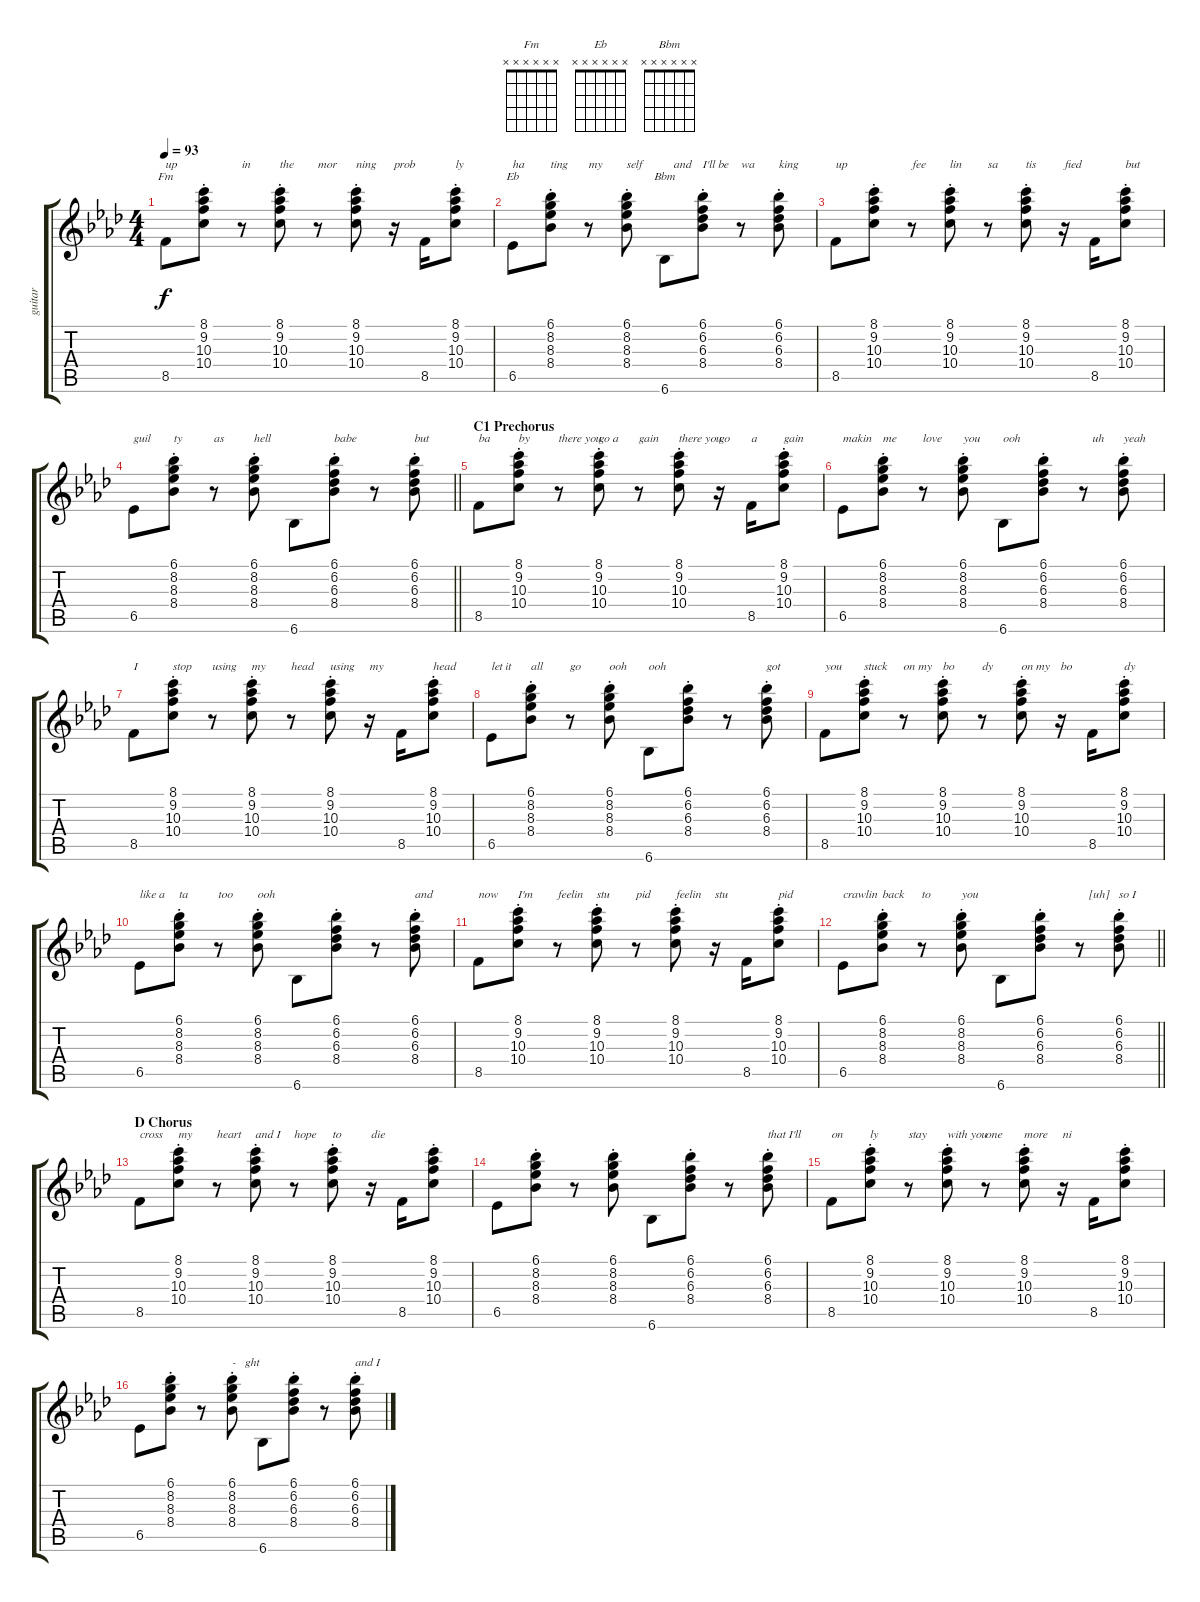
\track ("guitar" "guitar") {instrument electricguitarjazz}
\staff {score tabs}
\tuning (E4 B3 G3 D3 A2 E2) {hide}
\chord ("Fm" x x x x x x)
\chord ("Eb" x x x x x x)
\chord ("Bbm" x x x x x x)
\ts (4 4)
\tempo 93
\clef g2
\ks fminor
8.5.8{ch "Fm" txt "up" dy f} (8.1{st} 9.2{st} 10.3{st} 10.4{st}).8 r.8{txt "in"} (8.1{st} 9.2{st} 10.3{st} 10.4{st}).8{txt "the"} r.8{txt "mor"} (8.1{st} 9.2{st} 10.3{st} 10.4{st}).8{txt "ning"} r.16{txt "prob"} 8.5.16 (8.1{st} 9.2{st} 10.3{st} 10.4{st}).8{txt "ly"} |
6.5.8{ch "Eb" txt "ha"} (6.1{st} 8.2{st} 8.3{st} 8.4{st}).8{txt "ting"} r.8{txt "my"} (6.1{st} 8.2{st} 8.3{st} 8.4{st}).8{txt "self"} 6.6.8{ch "Bbm" txt "   and"} (6.1{st} 6.2{st} 6.3{st} 8.4{st}).8{txt "I'll be"} r.8{txt "wa"} (6.1{st} 6.2{st} 6.3{st} 8.4{st}).8{txt "king"} |
8.5.8{txt "up"} (8.1{st} 9.2{st} 10.3{st} 10.4{st}).8 r.8{txt "fee"} (8.1{st} 9.2{st} 10.3{st} 10.4{st}).8{txt "lin"} r.8{txt "sa"} (8.1{st} 9.2{st} 10.3{st} 10.4{st}).8{txt "tis"} r.16{txt "fied"} 8.5.16 (8.1{st} 9.2{st} 10.3{st} 10.4{st}).8{txt "but"} |
\barLineRight lightlight
6.5.8{txt "guil"} (6.1{st} 8.2{st} 8.3{st} 8.4{st}).8{txt "ty"} r.8{txt "as"} (6.1{st} 8.2{st} 8.3{st} 8.4{st}).8{txt "hell"} 6.6.8 (6.1{st} 6.2{st} 6.3{st} 8.4{st}).8{txt "babe"} r.8 (6.1{st} 6.2{st} 6.3{st} 8.4{st}).8{txt "but"} |
\section ("" "C1 Prechorus")
8.5.8{txt "ba"} (8.1{st} 9.2{st} 10.3{st} 10.4{st}).8{txt "by"} r.8{txt "there you"} (8.1{st} 9.2{st} 10.3{st} 10.4{st}).8{txt "go a"} r.8{txt "gain"} (8.1{st} 9.2{st} 10.3{st} 10.4{st}).8{txt "there you"} r.16{txt "go"} 8.5.16{txt "a"} (8.1{st} 9.2{st} 10.3{st} 10.4{st}).8{txt "gain"} |
6.5.8{txt "makin"} (6.1{st} 8.2{st} 8.3{st} 8.4{st}).8{txt "me"} r.8{txt "love"} (6.1{st} 8.2{st} 8.3{st} 8.4{st}).8{txt "you"} 6.6.8{txt "ooh"} (6.1{st} 6.2{st} 6.3{st} 8.4{st}).8 r.8{txt "   uh"} (6.1{st} 6.2{st} 6.3{st} 8.4{st}).8{txt "yeah"} |
8.5.8{txt "I"} (8.1{st} 9.2{st} 10.3{st} 10.4{st}).8{txt "stop"} r.8{txt "using"} (8.1{st} 9.2{st} 10.3{st} 10.4{st}).8{txt "my"} r.8{txt "head"} (8.1{st} 9.2{st} 10.3{st} 10.4{st}).8{txt "using"} r.16{txt "my"} 8.5.16 (8.1{st} 9.2{st} 10.3{st} 10.4{st}).8{txt "head"} |
6.5.8{txt "let it"} (6.1{st} 8.2{st} 8.3{st} 8.4{st}).8{txt "all"} r.8{txt "go"} (6.1{st} 8.2{st} 8.3{st} 8.4{st}).8{txt "ooh"} 6.6.8{txt "ooh"} (6.1{st} 6.2{st} 6.3{st} 8.4{st}).8 r.8 (6.1{st} 6.2{st} 6.3{st} 8.4{st}).8{txt "got"} |
8.5.8{txt "you"} (8.1{st} 9.2{st} 10.3{st} 10.4{st}).8{txt "stuck"} r.8{txt "on my"} (8.1{st} 9.2{st} 10.3{st} 10.4{st}).8{txt "bo"} r.8{txt "dy"} (8.1{st} 9.2{st} 10.3{st} 10.4{st}).8{txt "on my"} r.16{txt "bo"} 8.5.16 (8.1{st} 9.2{st} 10.3{st} 10.4{st}).8{txt "dy"} |
6.5.8{txt "like a"} (6.1{st} 8.2{st} 8.3{st} 8.4{st}).8{txt "ta"} r.8{txt "too"} (6.1{st} 8.2{st} 8.3{st} 8.4{st}).8{txt "ooh"} 6.6.8 (6.1{st} 6.2{st} 6.3{st} 8.4{st}).8 r.8 (6.1{st} 6.2{st} 6.3{st} 8.4{st}).8{txt "and"} |
8.5.8{txt "now"} (8.1{st} 9.2{st} 10.3{st} 10.4{st}).8{txt "I'm"} r.8{txt "feelin"} (8.1{st} 9.2{st} 10.3{st} 10.4{st}).8{txt "stu"} r.8{txt "pid"} (8.1{st} 9.2{st} 10.3{st} 10.4{st}).8{txt "feelin"} r.16{txt "stu"} 8.5.16 (8.1{st} 9.2{st} 10.3{st} 10.4{st}).8{txt "pid"} |
\barLineRight lightlight
6.5.8{txt "crawlin"} (6.1{st} 8.2{st} 8.3{st} 8.4{st}).8{txt "back"} r.8{txt "to"} (6.1{st} 8.2{st} 8.3{st} 8.4{st}).8{txt "you"} 6.6.8 (6.1{st} 6.2{st} 6.3{st} 8.4{st}).8 r.8{txt "   [uh]"} (6.1{st} 6.2{st} 6.3{st} 8.4{st}).8{txt "so I"} |
\section ("" "D Chorus")
8.5.8{txt "cross"} (8.1{st} 9.2{st} 10.3{st} 10.4{st}).8{txt "my"} r.8{txt "heart"} (8.1{st} 9.2{st} 10.3{st} 10.4{st}).8{txt "and I"} r.8{txt "hope"} (8.1{st} 9.2{st} 10.3{st} 10.4{st}).8{txt "to"} r.16{txt "die"} 8.5.16 (8.1{st} 9.2{st} 10.3{st} 10.4{st}).8 |
6.5.8 (6.1{st} 8.2{st} 8.3{st} 8.4{st}).8 r.8 (6.1{st} 8.2{st} 8.3{st} 8.4{st}).8 6.6.8 (6.1{st} 6.2{st} 6.3{st} 8.4{st}).8 r.8 (6.1{st} 6.2{st} 6.3{st} 8.4{st}).8{txt "that I'll"} |
8.5.8{txt "on"} (8.1{st} 9.2{st} 10.3{st} 10.4{st}).8{txt "ly"} r.8{txt "stay"} (8.1{st} 9.2{st} 10.3{st} 10.4{st}).8{txt "with you"} r.8{txt "one"} (8.1{st} 9.2{st} 10.3{st} 10.4{st}).8{txt "more"} r.16{txt "ni"} 8.5.16 (8.1{st} 9.2{st} 10.3{st} 10.4{st}).8 |
6.5.8 (6.1{st} 8.2{st} 8.3{st} 8.4{st}).8 r.8 (6.1{st} 8.2{st} 8.3{st} 8.4{st}).8{txt "-   ght"} 6.6.8 (6.1{st} 6.2{st} 6.3{st} 8.4{st}).8 r.8 (6.1{st} 6.2{st} 6.3{st} 8.4{st}).8{txt "and I"}
